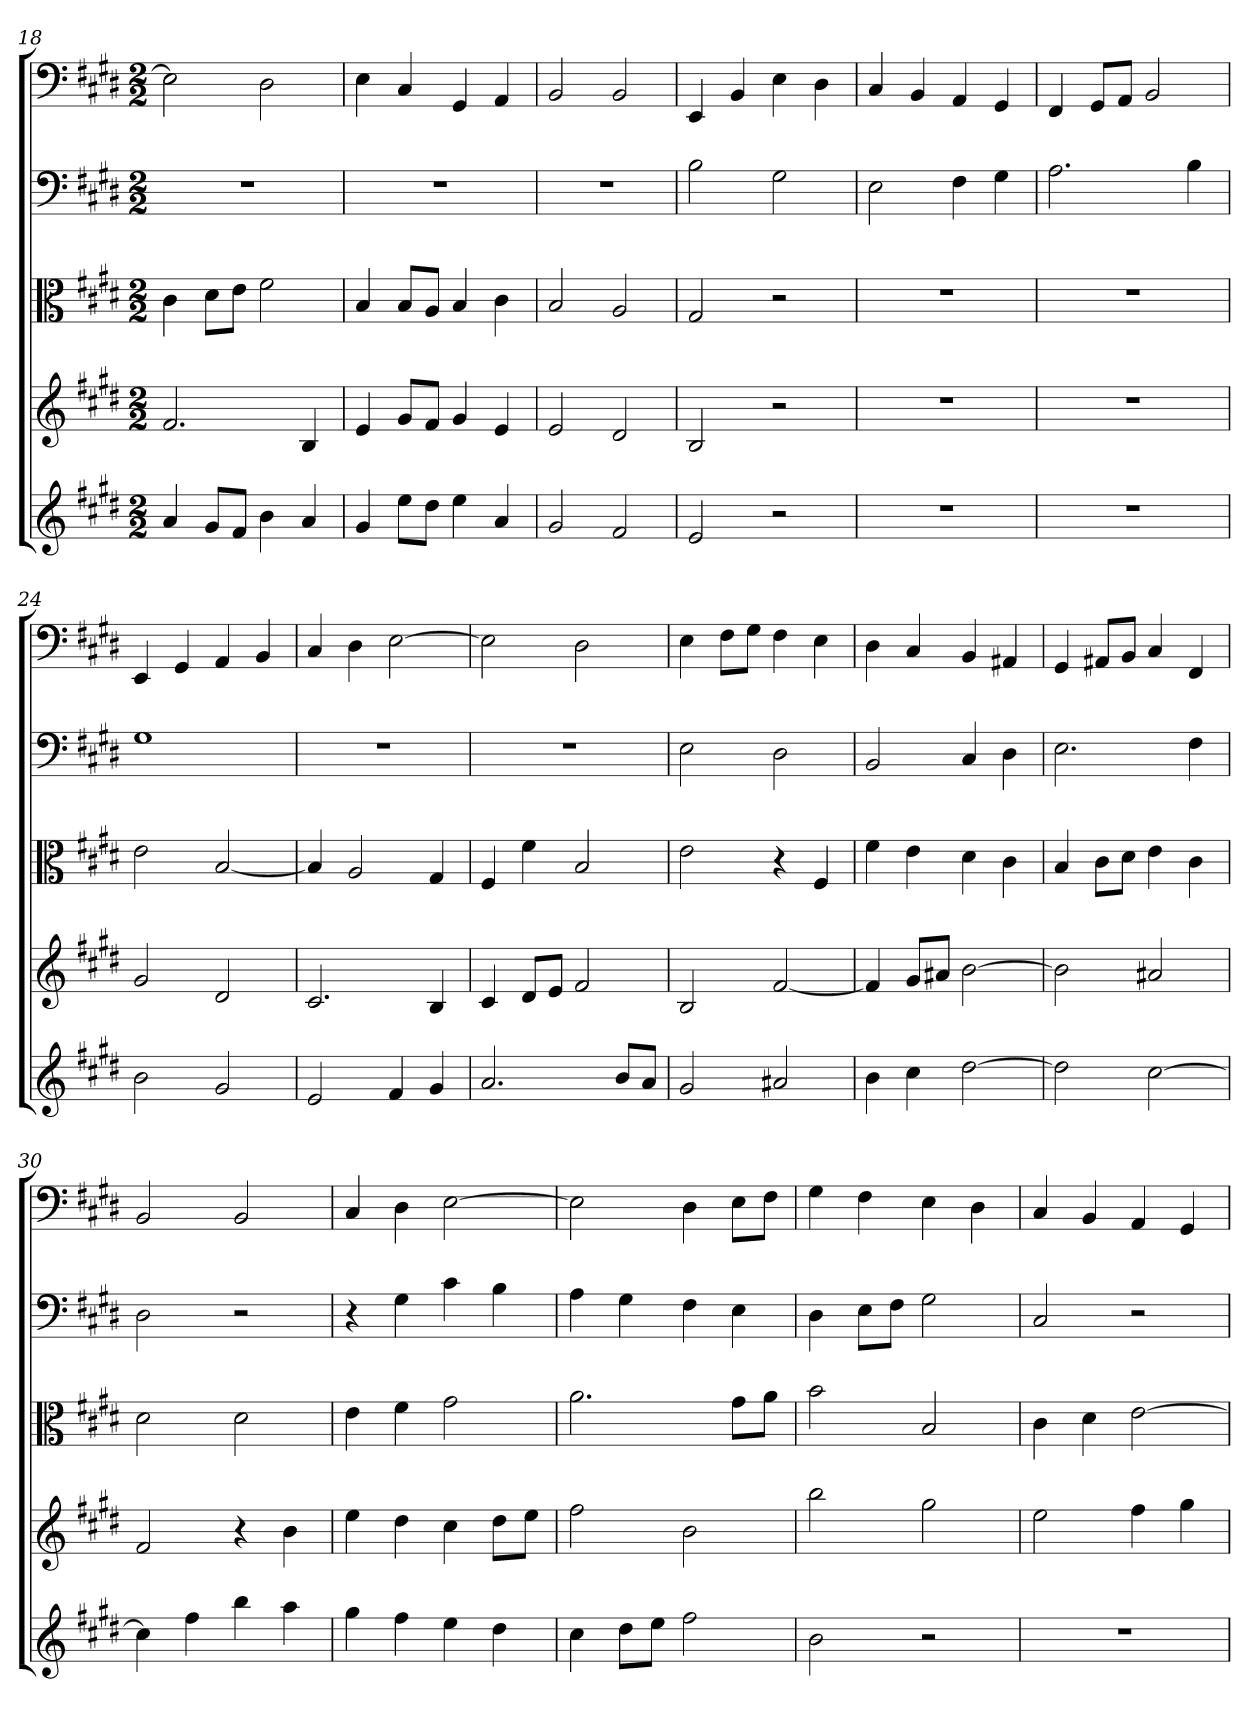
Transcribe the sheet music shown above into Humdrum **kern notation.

**kern	**kern	**kern	**kern	**kern
*part5	*part4	*part3	*part2	*part1
*staff5	*staff4	*staff3	*staff2	*staff1
*	*	*clefC3	*clefF4	*clefF4
*k[f#c#g#d#]	*k[f#c#g#d#]	*k[f#c#g#d#]	*k[f#c#g#d#]	*k[f#c#g#d#]
*E:	*E:	*E:	*E:	*E:
*M2/2	*M2/2	*M2/2	*M2/2	*M2/2
=18	=18	=18	=18	=18
4a	2.f#	4c#	1r	2E]
8g#L	.	8d#\L	.	.
8f#J	.	8e\J	.	.
4b	.	2f#	.	2D#
4a	4B	.	.	.
=19	=19	=19	=19	=19
4g#	4e	4B	1r	4E
8eeL	8g#L	8B/L	.	4C#
8dd#J	8f#J	8A/J	.	.
4ee	4g#	4B	.	4GG#
4a	4e	4c#	.	4AA
=20	=20	=20	=20	=20
2g#	2e	2B	1r	2BB
2f#	2d#	2A	.	2BB
=21	=21	=21	=21	=21
2e	2B	2G#	2B	4EE
.	.	.	.	4BB
2r	2r	2r	2G#	4E
.	.	.	.	4D#
=22	=22	=22	=22	=22
1r	1r	1r	2E	4C#
.	.	.	.	4BB
.	.	.	4F#	4AA
.	.	.	4G#	4GG#
=23	=23	=23	=23	=23
1r	1r	1r	2.A	4FF#
.	.	.	.	8GG#/L
.	.	.	.	8AA/J
.	.	.	.	2BB
.	.	.	4B	.
=24	=24	=24	=24	=24
2b	2g#	2e	1G#	4EE
.	.	.	.	4GG#
2g#	2d#	[2B	.	4AA
.	.	.	.	4BB
=25	=25	=25	=25	=25
2e	2.c#	4B]	1r	4C#
.	.	2A	.	4D#
4f#	.	.	.	[2E
4g#	4B	4G#	.	.
=26	=26	=26	=26	=26
2.a	4c#	4F#	1r	2E]
.	8d#L	4f#	.	.
.	8eJ	.	.	.
.	2f#	2B	.	2D#
8bL	.	.	.	.
8aJ	.	.	.	.
=27	=27	=27	=27	=27
2g#	2B	2e	2E	4E
.	.	.	.	8F#\L
.	.	.	.	8G#\J
2a#X	[2f#	4r	2D#	4F#
.	.	4F#	.	4E
=28	=28	=28	=28	=28
4b	4f#]	4f#	2BB	4D#
4cc#	8g#L	4e	.	4C#
.	8a#XJ	.	.	.
[2dd#	[2b	4d#	4C#	4BB
.	.	4c#	4D#	4AA#X
=29	=29	=29	=29	=29
2dd#]	2b]	4B	2.E	4GG#
.	.	8c#\L	.	8AA#X/L
.	.	8d#\J	.	8BB/J
[2cc#	2a#X	4e	.	4C#
.	.	4c#	4F#	4FF#
=30	=30	=30	=30	=30
4cc#]	2f#	2d#	2D#	2BB
4ff#	.	.	.	.
4bb	4r	2d#	2r	2BB
4aa	4b	.	.	.
=31	=31	=31	=31	=31
4gg#	4ee	4e	4r	4C#
4ff#	4dd#	4f#	4G#	4D#
4ee	4cc#	2g#	4c#	[2E
4dd#	8dd#L	.	4B	.
.	8eeJ	.	.	.
=32	=32	=32	=32	=32
4cc#	2ff#	2.a	4A	2E]
8dd#L	.	.	4G#	.
8eeJ	.	.	.	.
2ff#	2b	.	4F#	4D#
.	.	8g#\L	4E	8E\L
.	.	8a\J	.	8F#\J
=33	=33	=33	=33	=33
2b	2bb	2b	4D#	4G#
.	.	.	8E\L	4F#
.	.	.	8F#\J	.
2r	2gg#	2B	2G#	4E
.	.	.	.	4D#
=34	=34	=34	=34	=34
1r	2ee	4c#	2C#	4C#
.	.	4d#	.	4BB
.	4ff#	[2e	2r	4AA
.	4gg#	.	.	4GG#
=	=	=	=	=
*-	*-	*-	*-	*-
